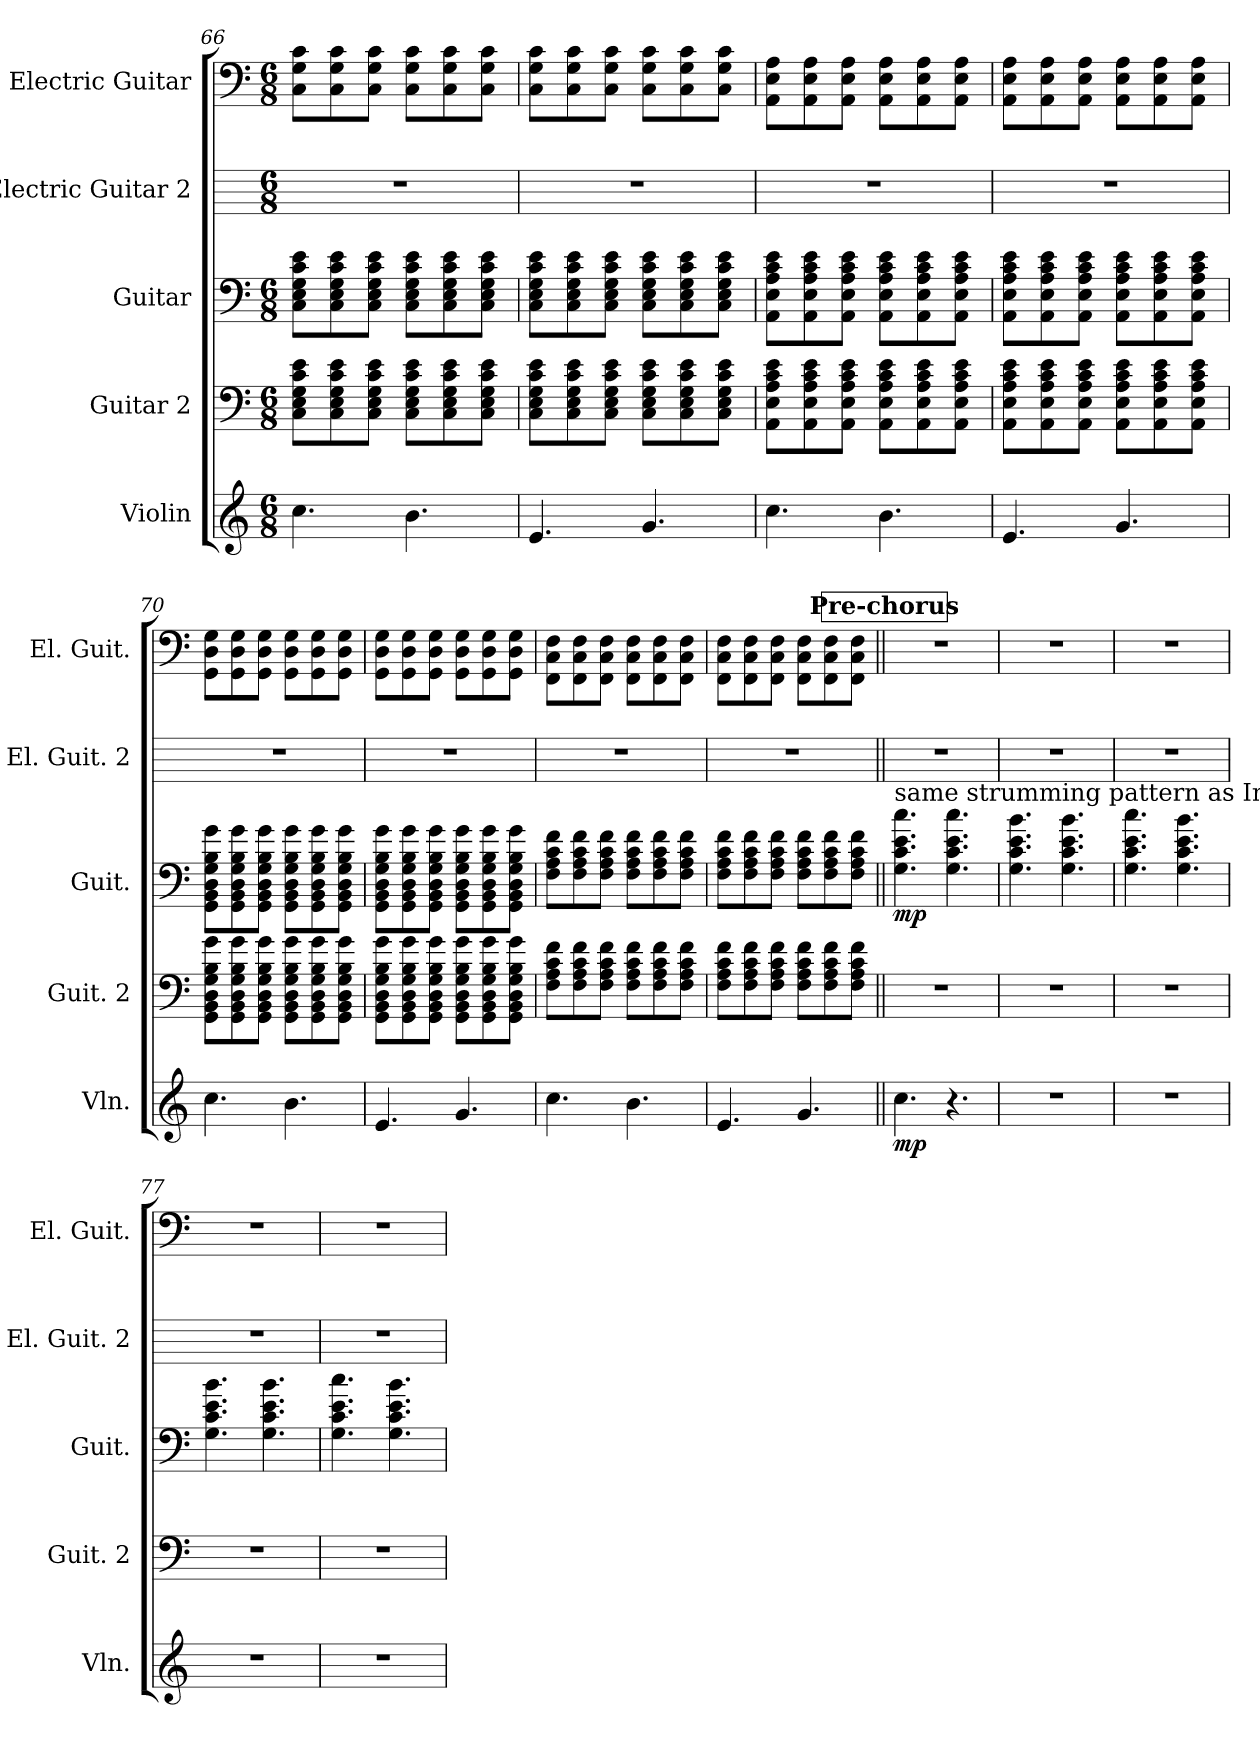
**kern	**dynam	**kern	**kern	**dynam	**kern	**kern
*part5	*part5	*part4	*part3	*part3	*part2	*part1
*staff5	*staff5	*staff4	*staff3	*staff3	*staff2	*staff1
*I"Violin	*	*I"Guitar 2	*I"Guitar	*	*I"Electric Guitar 2	*I"Electric Guitar
*I'Vln.	*	*I'Guit. 2	*I'Guit.	*	*I'El. Guit. 2	*I'El. Guit.
*clefG2	*	*	*	*	*	*
*k[]	*	*k[]	*k[]	*	*k[]	*k[]
*M6/8	*	*M6/8	*M6/8	*	*M6/8	*M6/8
=66	=66	=66	=66	=66	=66	=66
4.cc\	.	8C\ 8E\ 8G\ 8c\ 8e\L	8C\ 8E\ 8G\ 8c\ 8e\L	.	2.r	8C\ 8G\ 8c\L
.	.	8C\ 8E\ 8G\ 8c\ 8e\	8C\ 8E\ 8G\ 8c\ 8e\	.	.	8C\ 8G\ 8c\
.	.	8C\ 8E\ 8G\ 8c\ 8e\J	8C\ 8E\ 8G\ 8c\ 8e\J	.	.	8C\ 8G\ 8c\J
4.b\	.	8C\ 8E\ 8G\ 8c\ 8e\L	8C\ 8E\ 8G\ 8c\ 8e\L	.	.	8C\ 8G\ 8c\L
.	.	8C\ 8E\ 8G\ 8c\ 8e\	8C\ 8E\ 8G\ 8c\ 8e\	.	.	8C\ 8G\ 8c\
.	.	8C\ 8E\ 8G\ 8c\ 8e\J	8C\ 8E\ 8G\ 8c\ 8e\J	.	.	8C\ 8G\ 8c\J
=67	=67	=67	=67	=67	=67	=67
4.e/	.	8C\ 8E\ 8G\ 8c\ 8e\L	8C\ 8E\ 8G\ 8c\ 8e\L	.	2.r	8C\ 8G\ 8c\L
.	.	8C\ 8E\ 8G\ 8c\ 8e\	8C\ 8E\ 8G\ 8c\ 8e\	.	.	8C\ 8G\ 8c\
.	.	8C\ 8E\ 8G\ 8c\ 8e\J	8C\ 8E\ 8G\ 8c\ 8e\J	.	.	8C\ 8G\ 8c\J
4.g/	.	8C\ 8E\ 8G\ 8c\ 8e\L	8C\ 8E\ 8G\ 8c\ 8e\L	.	.	8C\ 8G\ 8c\L
.	.	8C\ 8E\ 8G\ 8c\ 8e\	8C\ 8E\ 8G\ 8c\ 8e\	.	.	8C\ 8G\ 8c\
.	.	8C\ 8E\ 8G\ 8c\ 8e\J	8C\ 8E\ 8G\ 8c\ 8e\J	.	.	8C\ 8G\ 8c\J
=68	=68	=68	=68	=68	=68	=68
4.cc\	.	8AA\ 8E\ 8A\ 8c\ 8e\L	8AA\ 8E\ 8A\ 8c\ 8e\L	.	2.r	8AA\ 8E\ 8A\L
.	.	8AA\ 8E\ 8A\ 8c\ 8e\	8AA\ 8E\ 8A\ 8c\ 8e\	.	.	8AA\ 8E\ 8A\
.	.	8AA\ 8E\ 8A\ 8c\ 8e\J	8AA\ 8E\ 8A\ 8c\ 8e\J	.	.	8AA\ 8E\ 8A\J
4.b\	.	8AA\ 8E\ 8A\ 8c\ 8e\L	8AA\ 8E\ 8A\ 8c\ 8e\L	.	.	8AA\ 8E\ 8A\L
.	.	8AA\ 8E\ 8A\ 8c\ 8e\	8AA\ 8E\ 8A\ 8c\ 8e\	.	.	8AA\ 8E\ 8A\
.	.	8AA\ 8E\ 8A\ 8c\ 8e\J	8AA\ 8E\ 8A\ 8c\ 8e\J	.	.	8AA\ 8E\ 8A\J
=69	=69	=69	=69	=69	=69	=69
4.e/	.	8AA\ 8E\ 8A\ 8c\ 8e\L	8AA\ 8E\ 8A\ 8c\ 8e\L	.	2.r	8AA\ 8E\ 8A\L
.	.	8AA\ 8E\ 8A\ 8c\ 8e\	8AA\ 8E\ 8A\ 8c\ 8e\	.	.	8AA\ 8E\ 8A\
.	.	8AA\ 8E\ 8A\ 8c\ 8e\J	8AA\ 8E\ 8A\ 8c\ 8e\J	.	.	8AA\ 8E\ 8A\J
4.g/	.	8AA\ 8E\ 8A\ 8c\ 8e\L	8AA\ 8E\ 8A\ 8c\ 8e\L	.	.	8AA\ 8E\ 8A\L
.	.	8AA\ 8E\ 8A\ 8c\ 8e\	8AA\ 8E\ 8A\ 8c\ 8e\	.	.	8AA\ 8E\ 8A\
.	.	8AA\ 8E\ 8A\ 8c\ 8e\J	8AA\ 8E\ 8A\ 8c\ 8e\J	.	.	8AA\ 8E\ 8A\J
!!LO:LB:g=z
=70	=70	=70	=70	=70	=70	=70
4.cc\	.	8GG\ 8BB\ 8D\ 8G\ 8B\ 8g\L	8GG\ 8BB\ 8D\ 8G\ 8B\ 8g\L	.	2.r	8GG\ 8D\ 8G\L
.	.	8GG\ 8BB\ 8D\ 8G\ 8B\ 8g\	8GG\ 8BB\ 8D\ 8G\ 8B\ 8g\	.	.	8GG\ 8D\ 8G\
.	.	8GG\ 8BB\ 8D\ 8G\ 8B\ 8g\J	8GG\ 8BB\ 8D\ 8G\ 8B\ 8g\J	.	.	8GG\ 8D\ 8G\J
4.b\	.	8GG\ 8BB\ 8D\ 8G\ 8B\ 8g\L	8GG\ 8BB\ 8D\ 8G\ 8B\ 8g\L	.	.	8GG\ 8D\ 8G\L
.	.	8GG\ 8BB\ 8D\ 8G\ 8B\ 8g\	8GG\ 8BB\ 8D\ 8G\ 8B\ 8g\	.	.	8GG\ 8D\ 8G\
.	.	8GG\ 8BB\ 8D\ 8G\ 8B\ 8g\J	8GG\ 8BB\ 8D\ 8G\ 8B\ 8g\J	.	.	8GG\ 8D\ 8G\J
=71	=71	=71	=71	=71	=71	=71
4.e/	.	8GG\ 8BB\ 8D\ 8G\ 8B\ 8g\L	8GG\ 8BB\ 8D\ 8G\ 8B\ 8g\L	.	2.r	8GG\ 8D\ 8G\L
.	.	8GG\ 8BB\ 8D\ 8G\ 8B\ 8g\	8GG\ 8BB\ 8D\ 8G\ 8B\ 8g\	.	.	8GG\ 8D\ 8G\
.	.	8GG\ 8BB\ 8D\ 8G\ 8B\ 8g\J	8GG\ 8BB\ 8D\ 8G\ 8B\ 8g\J	.	.	8GG\ 8D\ 8G\J
4.g/	.	8GG\ 8BB\ 8D\ 8G\ 8B\ 8g\L	8GG\ 8BB\ 8D\ 8G\ 8B\ 8g\L	.	.	8GG\ 8D\ 8G\L
.	.	8GG\ 8BB\ 8D\ 8G\ 8B\ 8g\	8GG\ 8BB\ 8D\ 8G\ 8B\ 8g\	.	.	8GG\ 8D\ 8G\
.	.	8GG\ 8BB\ 8D\ 8G\ 8B\ 8g\J	8GG\ 8BB\ 8D\ 8G\ 8B\ 8g\J	.	.	8GG\ 8D\ 8G\J
=72	=72	=72	=72	=72	=72	=72
4.cc\	.	8F\ 8A\ 8c\ 8f\L	8F\ 8A\ 8c\ 8f\L	.	2.r	8FF\ 8C\ 8F\L
.	.	8F\ 8A\ 8c\ 8f\	8F\ 8A\ 8c\ 8f\	.	.	8FF\ 8C\ 8F\
.	.	8F\ 8A\ 8c\ 8f\J	8F\ 8A\ 8c\ 8f\J	.	.	8FF\ 8C\ 8F\J
4.b\	.	8F\ 8A\ 8c\ 8f\L	8F\ 8A\ 8c\ 8f\L	.	.	8FF\ 8C\ 8F\L
.	.	8F\ 8A\ 8c\ 8f\	8F\ 8A\ 8c\ 8f\	.	.	8FF\ 8C\ 8F\
.	.	8F\ 8A\ 8c\ 8f\J	8F\ 8A\ 8c\ 8f\J	.	.	8FF\ 8C\ 8F\J
=73	=73	=73	=73	=73	=73	=73
4.e/	.	8F\ 8A\ 8c\ 8f\L	8F\ 8A\ 8c\ 8f\L	.	2.r	8FF\ 8C\ 8F\L
.	.	8F\ 8A\ 8c\ 8f\	8F\ 8A\ 8c\ 8f\	.	.	8FF\ 8C\ 8F\
.	.	8F\ 8A\ 8c\ 8f\J	8F\ 8A\ 8c\ 8f\J	.	.	8FF\ 8C\ 8F\J
4.g/	.	8F\ 8A\ 8c\ 8f\L	8F\ 8A\ 8c\ 8f\L	.	.	8FF\ 8C\ 8F\L
.	.	8F\ 8A\ 8c\ 8f\	8F\ 8A\ 8c\ 8f\	.	.	8FF\ 8C\ 8F\
.	.	8F\ 8A\ 8c\ 8f\J	8F\ 8A\ 8c\ 8f\J	.	.	8FF\ 8C\ 8F\J
!!LO:REH:place=s1:a:B:fs=14:t=Pre-chorus
=74||	=74||	=74||	=74||	=74||	=74||	=74||
!	!	!	!LO:TX:a:t=same strumming pattern as Intro	!	!	!
!	!LO:DY:b	!	!	!LO:DY:b	!	!
4.cc\	mp	2.r	4.G\ 4.c\ 4.e\ 4.cc\	mp	2.r	2.r
4.r	.	.	4.G\ 4.c\ 4.e\ 4.cc\	.	.	.
=75	=75	=75	=75	=75	=75	=75
2.r	.	2.r	4.G\ 4.c\ 4.e\ 4.b\	.	2.r	2.r
.	.	.	4.G\ 4.c\ 4.e\ 4.b\	.	.	.
=76	=76	=76	=76	=76	=76	=76
2.r	.	2.r	4.G\ 4.c\ 4.e\ 4.cc\	.	2.r	2.r
.	.	.	4.G\ 4.c\ 4.e\ 4.b\	.	.	.
!!LO:PB:g=z
=77	=77	=77	=77	=77	=77	=77
2.r	.	2.r	4.G\ 4.c\ 4.e\ 4.b\	.	2.r	2.r
.	.	.	4.G\ 4.c\ 4.e\ 4.b\	.	.	.
=78	=78	=78	=78	=78	=78	=78
2.r	.	2.r	4.G\ 4.c\ 4.e\ 4.cc\	.	2.r	2.r
.	.	.	4.G\ 4.c\ 4.e\ 4.b\	.	.	.
=	=	=	=	=	=	=
*-	*-	*-	*-	*-	*-	*-
